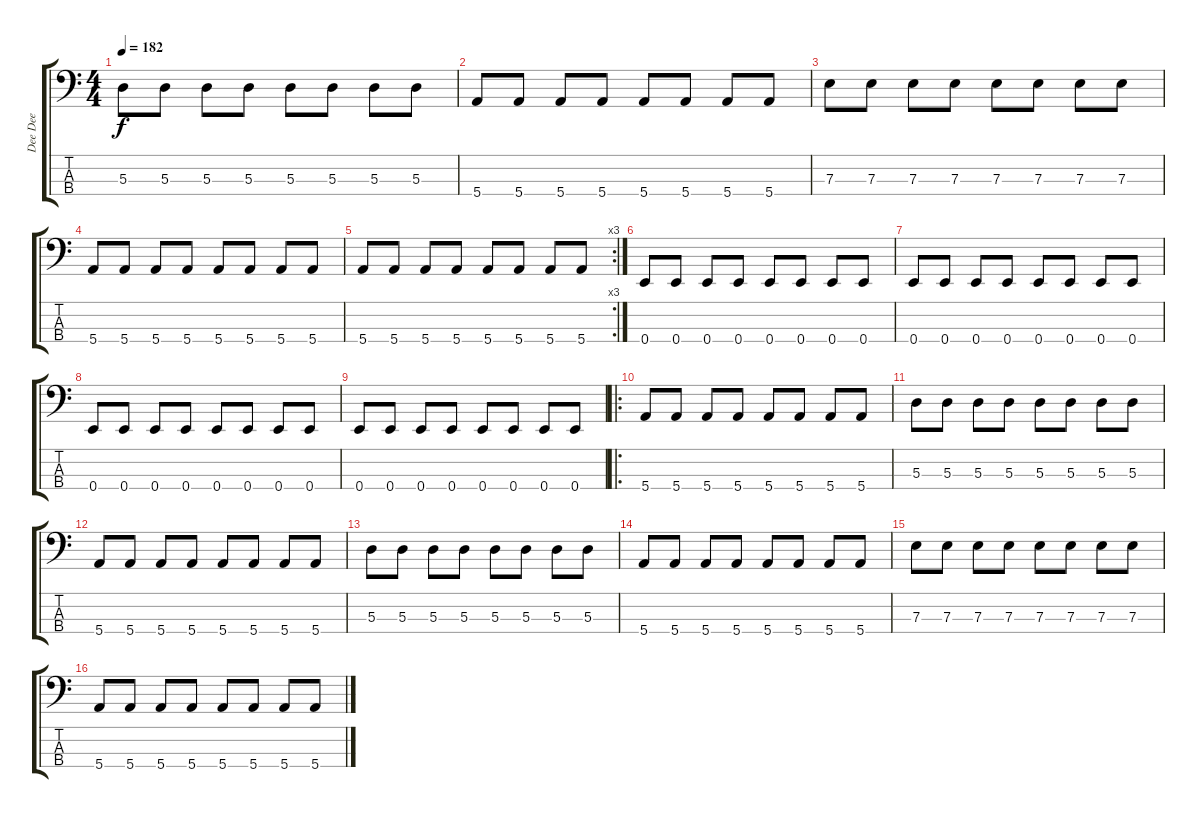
\track ("Dee Dee" "Dee Dee") {instrument electricbassfinger}
\staff {score tabs}
\tuning (G2 D2 A1 E1) {hide}
\ts (4 4)
\tempo 182
\clef f4
\ks c
5.3.8{dy f} 5.3.8 5.3.8 5.3.8 5.3.8 5.3.8 5.3.8 5.3.8 |
5.4.8 5.4.8 5.4.8 5.4.8 5.4.8 5.4.8 5.4.8 5.4.8 |
7.3.8 7.3.8 7.3.8 7.3.8 7.3.8 7.3.8 7.3.8 7.3.8 |
5.4.8 5.4.8 5.4.8 5.4.8 5.4.8 5.4.8 5.4.8 5.4.8 |
\rc 3
5.4.8 5.4.8 5.4.8 5.4.8 5.4.8 5.4.8 5.4.8 5.4.8 |
0.4.8 0.4.8 0.4.8 0.4.8 0.4.8 0.4.8 0.4.8 0.4.8 |
0.4.8 0.4.8 0.4.8 0.4.8 0.4.8 0.4.8 0.4.8 0.4.8 |
0.4.8 0.4.8 0.4.8 0.4.8 0.4.8 0.4.8 0.4.8 0.4.8 |
0.4.8 0.4.8 0.4.8 0.4.8 0.4.8 0.4.8 0.4.8 0.4.8 |
\ro
5.4.8 5.4.8 5.4.8 5.4.8 5.4.8 5.4.8 5.4.8 5.4.8 |
5.3.8 5.3.8 5.3.8 5.3.8 5.3.8 5.3.8 5.3.8 5.3.8 |
5.4.8 5.4.8 5.4.8 5.4.8 5.4.8 5.4.8 5.4.8 5.4.8 |
5.3.8 5.3.8 5.3.8 5.3.8 5.3.8 5.3.8 5.3.8 5.3.8 |
5.4.8 5.4.8 5.4.8 5.4.8 5.4.8 5.4.8 5.4.8 5.4.8 |
7.3.8 7.3.8 7.3.8 7.3.8 7.3.8 7.3.8 7.3.8 7.3.8 |
5.4.8 5.4.8 5.4.8 5.4.8 5.4.8 5.4.8 5.4.8 5.4.8
